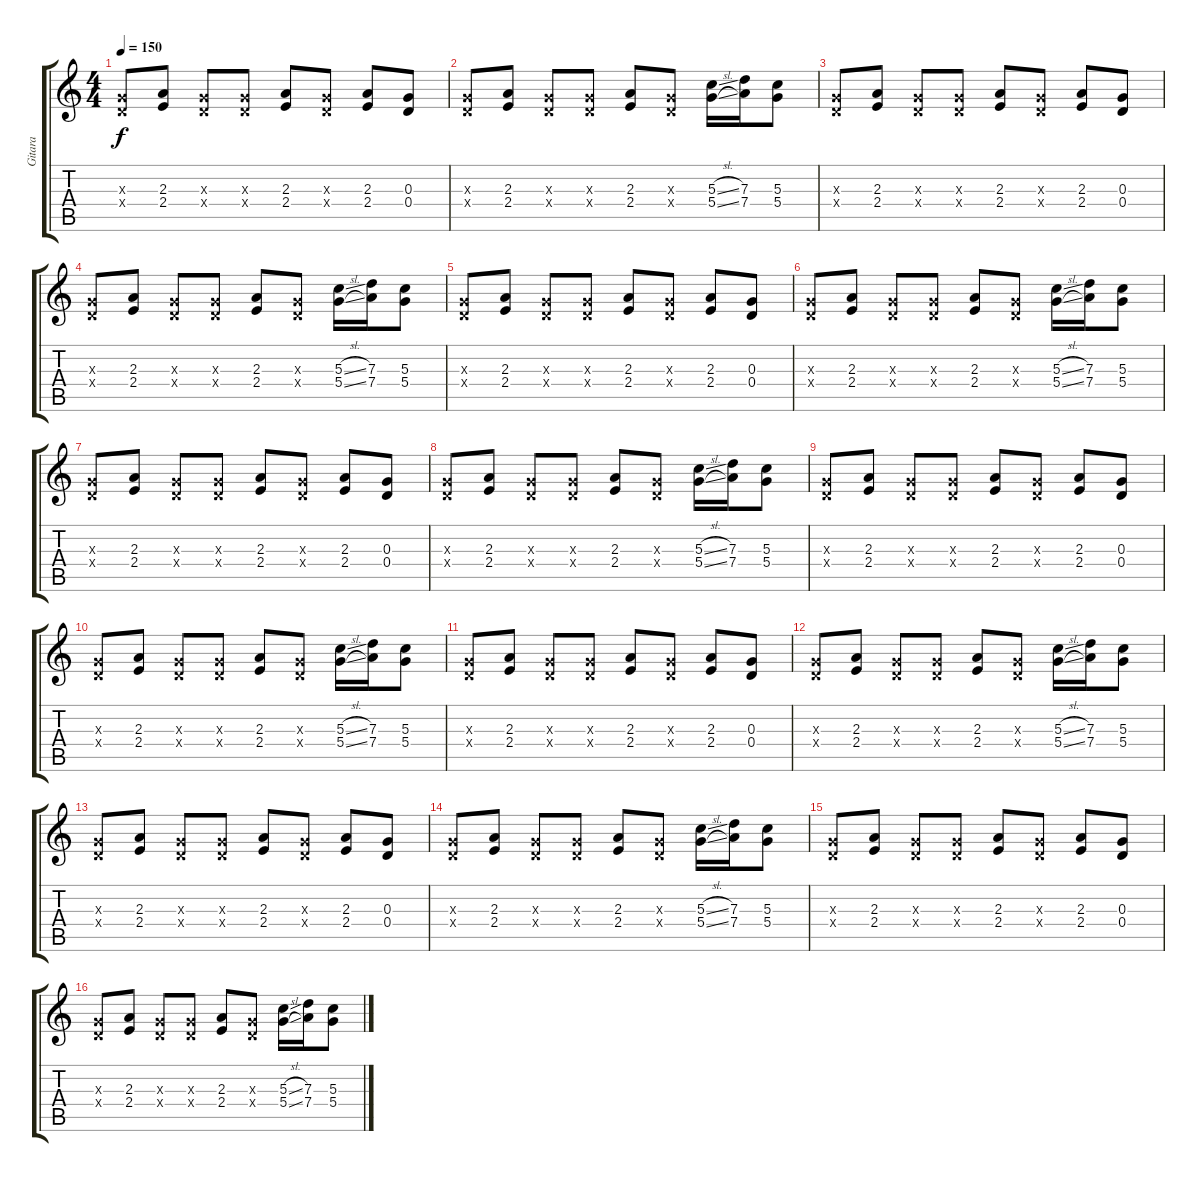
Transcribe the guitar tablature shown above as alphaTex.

\track ("Gitara" "Gitara") {instrument overdrivenguitar}
\staff {score tabs}
\tuning (E4 B3 G3 D3 A2 E2) {hide}
\ts (4 4)
\tempo 150
\clef g2
\ks c
(0.3{x} 0.4{x}).8{dy f} (2.3 2.4).8 (0.3{x} 0.4{x}).8 (0.3{x} 0.4{x}).8 (2.3 2.4).8 (0.3{x} 0.4{x}).8 (2.3 2.4).8 (0.3 0.4).8 |
(0.3{x} 0.4{x}).8 (2.3 2.4).8 (0.3{x} 0.4{x}).8 (0.3{x} 0.4{x}).8 (2.3 2.4).8 (0.3{x} 0.4{x}).8 (5.3{sl} 5.4{sl}).16 (7.3 7.4).16 (5.3 5.4).8 |
(0.3{x} 0.4{x}).8 (2.3 2.4).8 (0.3{x} 0.4{x}).8 (0.3{x} 0.4{x}).8 (2.3 2.4).8 (0.3{x} 0.4{x}).8 (2.3 2.4).8 (0.3 0.4).8 |
(0.3{x} 0.4{x}).8 (2.3 2.4).8 (0.3{x} 0.4{x}).8 (0.3{x} 0.4{x}).8 (2.3 2.4).8 (0.3{x} 0.4{x}).8 (5.3{sl} 5.4{sl}).16 (7.3 7.4).16 (5.3 5.4).8 |
(0.3{x} 0.4{x}).8 (2.3 2.4).8 (0.3{x} 0.4{x}).8 (0.3{x} 0.4{x}).8 (2.3 2.4).8 (0.3{x} 0.4{x}).8 (2.3 2.4).8 (0.3 0.4).8 |
(0.3{x} 0.4{x}).8 (2.3 2.4).8 (0.3{x} 0.4{x}).8 (0.3{x} 0.4{x}).8 (2.3 2.4).8 (0.3{x} 0.4{x}).8 (5.3{sl} 5.4{sl}).16 (7.3 7.4).16 (5.3 5.4).8 |
(0.3{x} 0.4{x}).8 (2.3 2.4).8 (0.3{x} 0.4{x}).8 (0.3{x} 0.4{x}).8 (2.3 2.4).8 (0.3{x} 0.4{x}).8 (2.3 2.4).8 (0.3 0.4).8 |
(0.3{x} 0.4{x}).8 (2.3 2.4).8 (0.3{x} 0.4{x}).8 (0.3{x} 0.4{x}).8 (2.3 2.4).8 (0.3{x} 0.4{x}).8 (5.3{sl} 5.4{sl}).16 (7.3 7.4).16 (5.3 5.4).8 |
(0.3{x} 0.4{x}).8 (2.3 2.4).8 (0.3{x} 0.4{x}).8 (0.3{x} 0.4{x}).8 (2.3 2.4).8 (0.3{x} 0.4{x}).8 (2.3 2.4).8 (0.3 0.4).8 |
(0.3{x} 0.4{x}).8 (2.3 2.4).8 (0.3{x} 0.4{x}).8 (0.3{x} 0.4{x}).8 (2.3 2.4).8 (0.3{x} 0.4{x}).8 (5.3{sl} 5.4{sl}).16 (7.3 7.4).16 (5.3 5.4).8 |
(0.3{x} 0.4{x}).8 (2.3 2.4).8 (0.3{x} 0.4{x}).8 (0.3{x} 0.4{x}).8 (2.3 2.4).8 (0.3{x} 0.4{x}).8 (2.3 2.4).8 (0.3 0.4).8 |
(0.3{x} 0.4{x}).8 (2.3 2.4).8 (0.3{x} 0.4{x}).8 (0.3{x} 0.4{x}).8 (2.3 2.4).8 (0.3{x} 0.4{x}).8 (5.3{sl} 5.4{sl}).16 (7.3 7.4).16 (5.3 5.4).8 |
(0.3{x} 0.4{x}).8 (2.3 2.4).8 (0.3{x} 0.4{x}).8 (0.3{x} 0.4{x}).8 (2.3 2.4).8 (0.3{x} 0.4{x}).8 (2.3 2.4).8 (0.3 0.4).8 |
(0.3{x} 0.4{x}).8 (2.3 2.4).8 (0.3{x} 0.4{x}).8 (0.3{x} 0.4{x}).8 (2.3 2.4).8 (0.3{x} 0.4{x}).8 (5.3{sl} 5.4{sl}).16 (7.3 7.4).16 (5.3 5.4).8 |
(0.3{x} 0.4{x}).8 (2.3 2.4).8 (0.3{x} 0.4{x}).8 (0.3{x} 0.4{x}).8 (2.3 2.4).8 (0.3{x} 0.4{x}).8 (2.3 2.4).8 (0.3 0.4).8 |
(0.3{x} 0.4{x}).8 (2.3 2.4).8 (0.3{x} 0.4{x}).8 (0.3{x} 0.4{x}).8 (2.3 2.4).8 (0.3{x} 0.4{x}).8 (5.3{sl} 5.4{sl}).16 (7.3 7.4).16 (5.3 5.4).8
